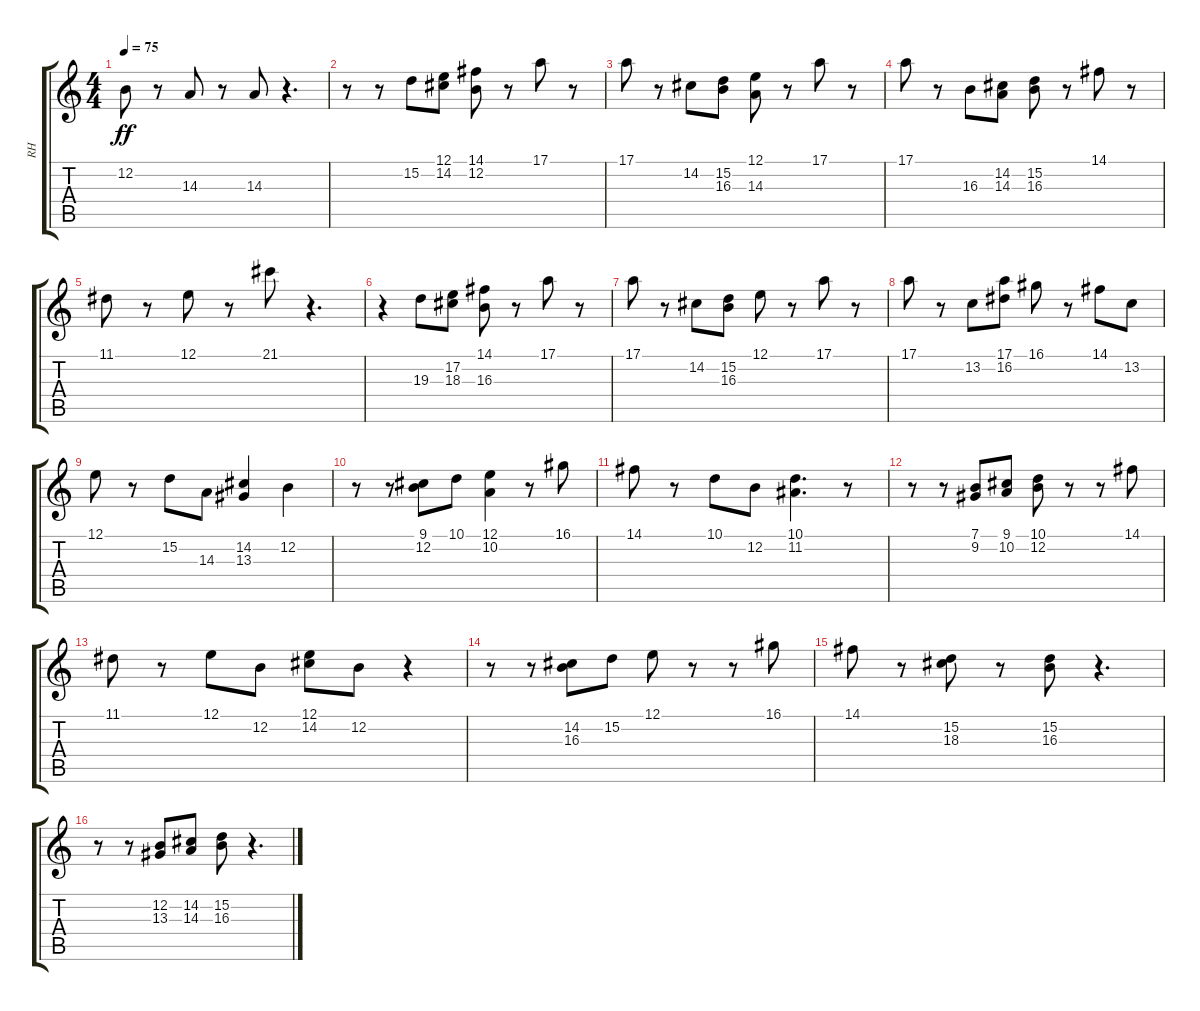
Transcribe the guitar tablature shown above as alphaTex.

\track ("RH" "RH") {instrument acousticgrandpiano}
\staff {score tabs}
\tuning (E4 B3 G3 D3 A2 E2) {hide}
\ts (4 4)
\tempo 75
\clef g2
\ks c
12.2.8{dy ff} r.8 14.3.8 r.8 14.3.8 r.4{d} |
r.8 r.8 15.2.8 (12.1 14.2).8 (14.1 12.2).8 r.8 17.1.8 r.8 |
17.1.8 r.8 14.2.8 (15.2 16.3).8 (12.1 14.3).8 r.8 17.1.8 r.8 |
17.1.8 r.8 16.3.8 (14.2 14.3).8 (15.2 16.3).8 r.8 14.1.8 r.8 |
11.1.8 r.8 12.1.8 r.8 21.1.8 r.4{d} |
r.4 19.3.8 (17.2 18.3).8 (14.1 16.3).8 r.8 17.1.8 r.8 |
17.1.8 r.8 14.2.8 (15.2 16.3).8 12.1.8 r.8 17.1.8 r.8 |
17.1.8 r.8 13.2.8 (17.1 16.2).8 16.1.8 r.8 14.1.8 13.2.8 |
12.1.8 r.8 15.2.8 14.3.8 (14.2 13.3).4 12.2.4 |
r.8 r.8 (9.1 12.2).8 10.1.8 (12.1 10.2).4 r.8 16.1.8 |
14.1.8 r.8 10.1.8 12.2.8 (10.1 11.2).4{d} r.8 |
r.8 r.8 (7.1 9.2).8 (9.1 10.2).8 (10.1 12.2).8 r.8 r.8 14.1.8 |
11.1.8 r.8 12.1.8 12.2.8 (12.1 14.2).8 12.2.8 r.4 |
r.8 r.8 (14.2 16.3).8 15.2.8 12.1.8 r.8 r.8 16.1.8 |
14.1.8 r.8 (15.2 18.3).8 r.8 (15.2 16.3).8 r.4{d} |
r.8 r.8 (12.2 13.3).8 (14.2 14.3).8 (15.2 16.3).8 r.4{d}
